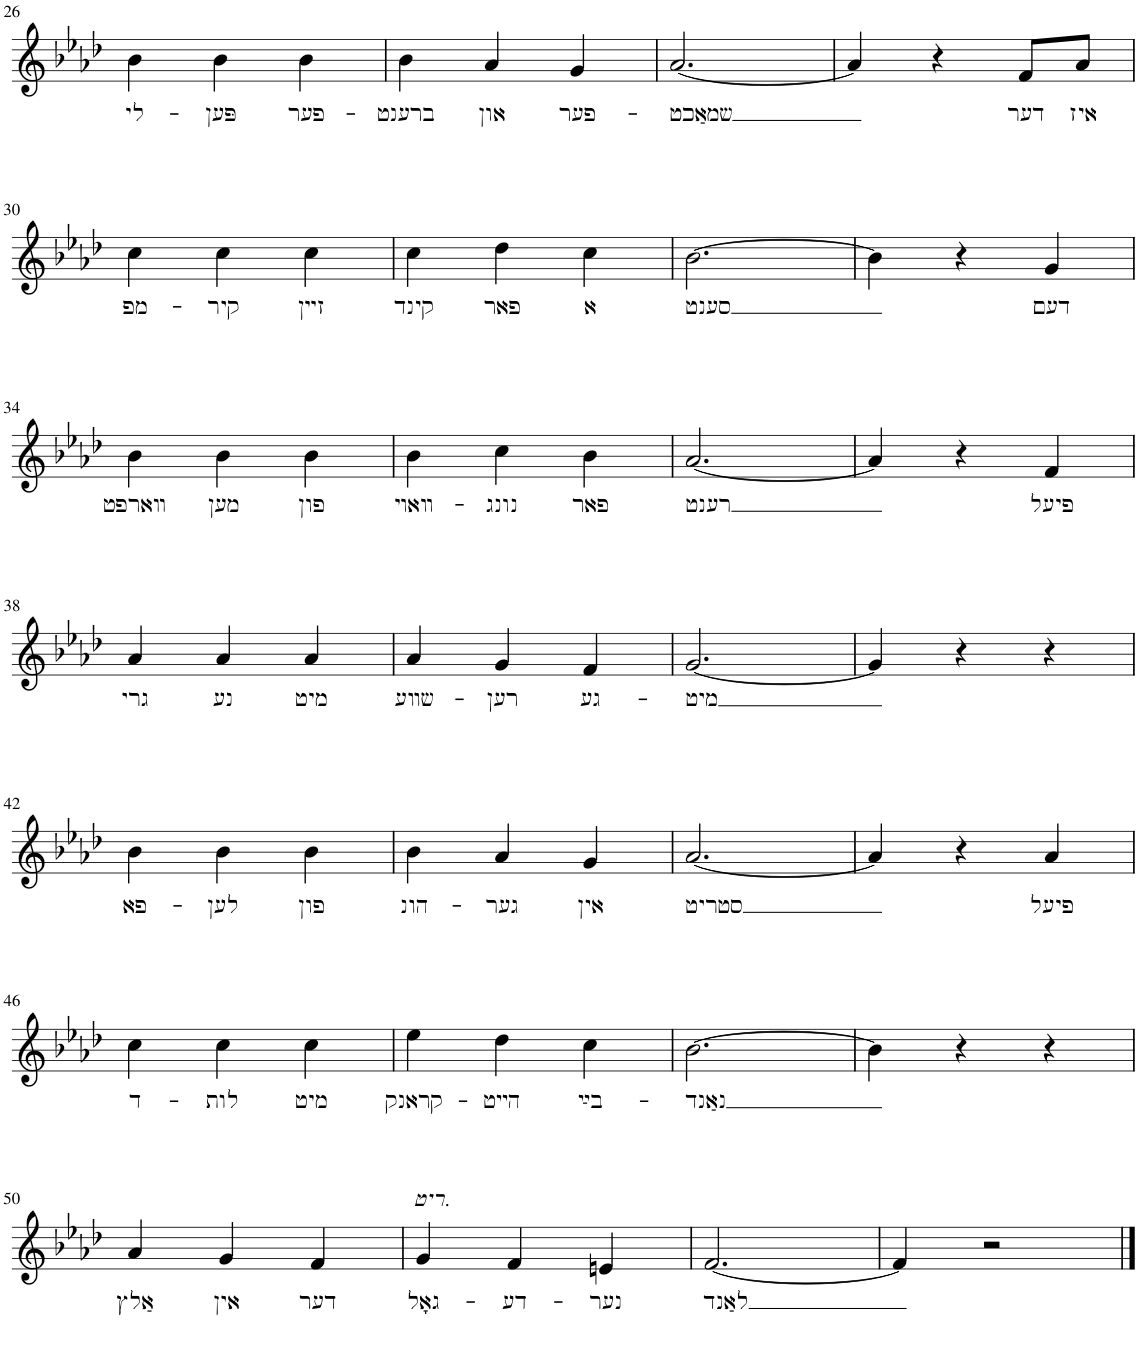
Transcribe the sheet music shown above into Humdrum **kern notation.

**kern	**text
*part1	*part1
*staff1	*staff1
*I"Piano	*
*I'Pno.	*
!!LO:PB:g=z
*clefG2	*
*k[b-e-a-d-]	*
*M3/4	*
=26	=26
!	!LO:LY:b
4b-\	לי-
!	!LO:LY:b
4b-\	-פּען
!	!LO:LY:b
4b-\	פער-
=27	=27
!	!LO:LY:b
4b-\	-ברענט
!	!LO:LY:b
4a-/	און
!	!LO:LY:b
4g/	פער-
=28	=28
!	!LO:LY:b
[2.a-/	-שמאַכט
=29	=29
4a-/]	.
4r	.
!	!LO:LY:b
8f/L	דער
!	!LO:LY:b
8a-/J	איז
!!LO:LB:g=z
=30	=30
!	!LO:LY:b
4cc\	מפ-
!	!LO:LY:b
4cc\	-קיר
!	!LO:LY:b
4cc\	זײן
=31	=31
!	!LO:LY:b
4cc\	קינד
!	!LO:LY:b
4dd-\	פאר
!	!LO:LY:b
4cc\	א
=32	=32
!	!LO:LY:b
[2.b-\	סענט
=33	=33
4b-\]	.
4r	.
!	!LO:LY:b
4g/	דעם
!!LO:LB:g=z
=34	=34
!	!LO:LY:b
4b-\	װארפט
!	!LO:LY:b
4b-\	מען
!	!LO:LY:b
4b-\	פון
=35	=35
!	!LO:LY:b
4b-\	װאױ-
!	!LO:LY:b
4cc\	-נונג
!	!LO:LY:b
4b-\	פאר
=36	=36
!	!LO:LY:b
[2.a-/	רענט
=37	=37
4a-/]	.
4r	.
!	!LO:LY:b
4f/	פיעל
!!LO:LB:g=z
=38	=38
!	!LO:LY:b
4a-/	גרי
!	!LO:LY:b
4a-/	נע
!	!LO:LY:b
4a-/	מיט
=39	=39
!	!LO:LY:b
4a-/	שװע-
!	!LO:LY:b
4g/	-רען
!	!LO:LY:b
4f/	גע-
=40	=40
!	!LO:LY:b
[2.g/	-מיט
=41	=41
4g/]	.
4r	.
4r	.
!!LO:LB:g=z
=42	=42
!	!LO:LY:b
4b-\	פא-
!	!LO:LY:b
4b-\	-לען
!	!LO:LY:b
4b-\	פון
=43	=43
!	!LO:LY:b
4b-\	הונ-
!	!LO:LY:b
4a-/	-גער
!	!LO:LY:b
4g/	אין
=44	=44
!	!LO:LY:b
[2.a-/	סטריט
=45	=45
4a-/]	.
4r	.
!	!LO:LY:b
4a-/	פיעל
!!LO:LB:g=z
=46	=46
!	!LO:LY:b
4cc\	ד-
!	!LO:LY:b
4cc\	-לות
!	!LO:LY:b
4cc\	מיט
=47	=47
!	!LO:LY:b
4ee-\	קראנק-
!	!LO:LY:b
4dd-\	-הײט
!	!LO:LY:b
4cc\	בײַ-
=48	=48
!	!LO:LY:b
[2.b-\	-נאַנד
=49	=49
4b-\]	.
4r	.
4r	.
!!LO:LB:g=z
=50	=50
!	!LO:LY:b
4a-/	אַלץ
!	!LO:LY:b
4g/	אין
!	!LO:LY:b
4f/	דער
=51	=51
!LO:TX:a:i:t=.ריט	!
!	!LO:LY:b
4g/	גאָל-
!	!LO:LY:b
4f/	-דע-
!	!LO:LY:b
4en/	-נער
=52	=52
!	!LO:LY:b
[2.f/	לאַנד
=53	=53
4f/]	.
2r	.
==	==
*-	*-
